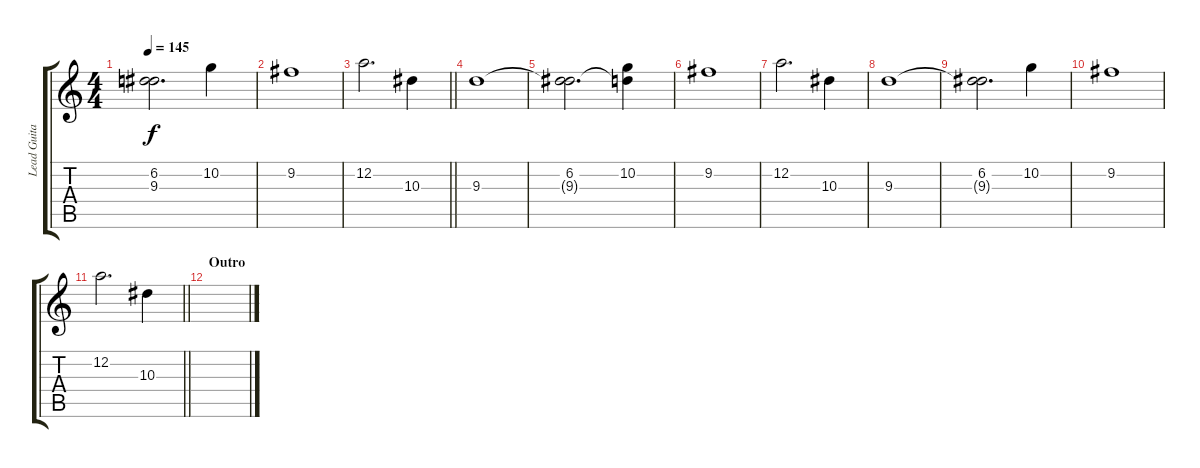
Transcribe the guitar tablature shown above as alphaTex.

\track ("Lead Guitar II" "Lead Guita") {instrument distortionguitar}
\staff {score tabs}
\tuning (D4 A3 F3 C3 G2 C2) {hide}
\ts (4 4)
\tempo 145
\clef g2
\ks c
(6.2 9.3{t}).2{d dy f} 10.2.4 |
9.2.1 |
\barLineRight lightlight
12.2.2{d} 10.3.4 |
9.3.1 |
(6.2 9.3{t}).2{d} (10.2 9.3{t}).4 |
9.2.1 |
12.2.2{d} 10.3.4 |
9.3.1 |
(6.2 9.3{t}).2{d} 10.2.4 |
9.2.1 |
\barLineRight lightlight
12.2.2{d} 10.3.4 |
\section ("" "Outro")
